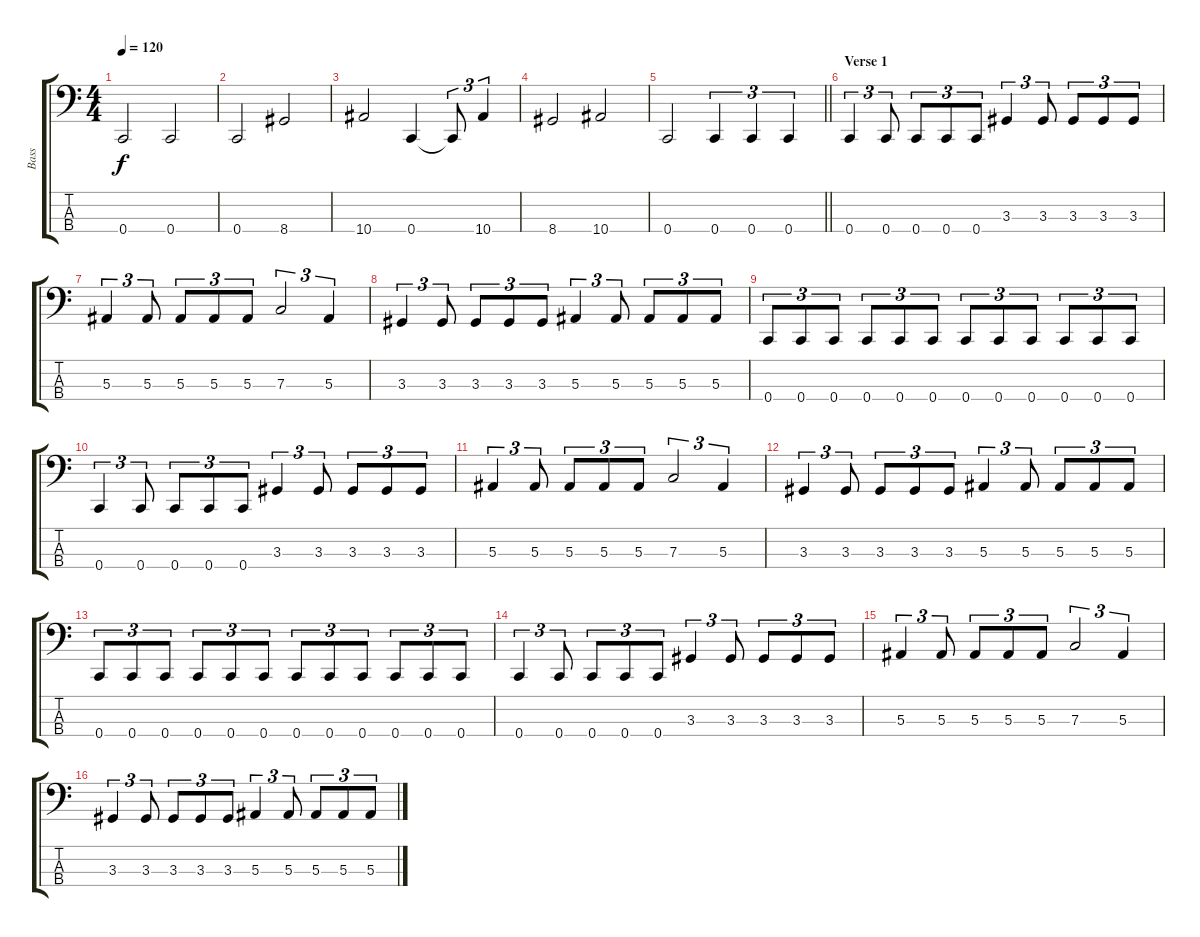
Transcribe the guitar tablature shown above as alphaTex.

\track ("Bass" "Bass") {instrument electricbasspick}
\staff {score tabs}
\tuning (Eb2 Bb1 F1 C1) {hide}
\ts (4 4)
\tempo 120
\clef f4
\ks c
0.4.2{dy f} 0.4.2 |
0.4.2 8.4.2 |
10.4.2 0.4.4 0.4{t}.8{tu (3 2)} 10.4.4{tu (3 2)} |
8.4.2 10.4.2 |
\barLineRight lightlight
0.4.2 0.4.4{tu (3 2)} 0.4.4{tu (3 2)} 0.4.4{tu (3 2)} |
\section ("" "Verse 1")
0.4.4{tu (3 2)} 0.4.8{tu (3 2)} 0.4.8{tu (3 2)} 0.4.8{tu (3 2)} 0.4.8{tu (3 2)} 3.3.4{tu (3 2)} 3.3.8{tu (3 2)} 3.3.8{tu (3 2)} 3.3.8{tu (3 2)} 3.3.8{tu (3 2)} |
5.3.4{tu (3 2)} 5.3.8{tu (3 2)} 5.3.8{tu (3 2)} 5.3.8{tu (3 2)} 5.3.8{tu (3 2)} 7.3.2{tu (3 2)} 5.3.4{tu (3 2)} |
3.3.4{tu (3 2)} 3.3.8{tu (3 2)} 3.3.8{tu (3 2)} 3.3.8{tu (3 2)} 3.3.8{tu (3 2)} 5.3.4{tu (3 2)} 5.3.8{tu (3 2)} 5.3.8{tu (3 2)} 5.3.8{tu (3 2)} 5.3.8{tu (3 2)} |
0.4.8{tu (3 2)} 0.4.8{tu (3 2)} 0.4.8{tu (3 2)} 0.4.8{tu (3 2)} 0.4.8{tu (3 2)} 0.4.8{tu (3 2)} 0.4.8{tu (3 2)} 0.4.8{tu (3 2)} 0.4.8{tu (3 2)} 0.4.8{tu (3 2)} 0.4.8{tu (3 2)} 0.4.8{tu (3 2)} |
0.4.4{tu (3 2)} 0.4.8{tu (3 2)} 0.4.8{tu (3 2)} 0.4.8{tu (3 2)} 0.4.8{tu (3 2)} 3.3.4{tu (3 2)} 3.3.8{tu (3 2)} 3.3.8{tu (3 2)} 3.3.8{tu (3 2)} 3.3.8{tu (3 2)} |
5.3.4{tu (3 2)} 5.3.8{tu (3 2)} 5.3.8{tu (3 2)} 5.3.8{tu (3 2)} 5.3.8{tu (3 2)} 7.3.2{tu (3 2)} 5.3.4{tu (3 2)} |
3.3.4{tu (3 2)} 3.3.8{tu (3 2)} 3.3.8{tu (3 2)} 3.3.8{tu (3 2)} 3.3.8{tu (3 2)} 5.3.4{tu (3 2)} 5.3.8{tu (3 2)} 5.3.8{tu (3 2)} 5.3.8{tu (3 2)} 5.3.8{tu (3 2)} |
0.4.8{tu (3 2)} 0.4.8{tu (3 2)} 0.4.8{tu (3 2)} 0.4.8{tu (3 2)} 0.4.8{tu (3 2)} 0.4.8{tu (3 2)} 0.4.8{tu (3 2)} 0.4.8{tu (3 2)} 0.4.8{tu (3 2)} 0.4.8{tu (3 2)} 0.4.8{tu (3 2)} 0.4.8{tu (3 2)} |
0.4.4{tu (3 2)} 0.4.8{tu (3 2)} 0.4.8{tu (3 2)} 0.4.8{tu (3 2)} 0.4.8{tu (3 2)} 3.3.4{tu (3 2)} 3.3.8{tu (3 2)} 3.3.8{tu (3 2)} 3.3.8{tu (3 2)} 3.3.8{tu (3 2)} |
5.3.4{tu (3 2)} 5.3.8{tu (3 2)} 5.3.8{tu (3 2)} 5.3.8{tu (3 2)} 5.3.8{tu (3 2)} 7.3.2{tu (3 2)} 5.3.4{tu (3 2)} |
3.3.4{tu (3 2)} 3.3.8{tu (3 2)} 3.3.8{tu (3 2)} 3.3.8{tu (3 2)} 3.3.8{tu (3 2)} 5.3.4{tu (3 2)} 5.3.8{tu (3 2)} 5.3.8{tu (3 2)} 5.3.8{tu (3 2)} 5.3.8{tu (3 2)}
